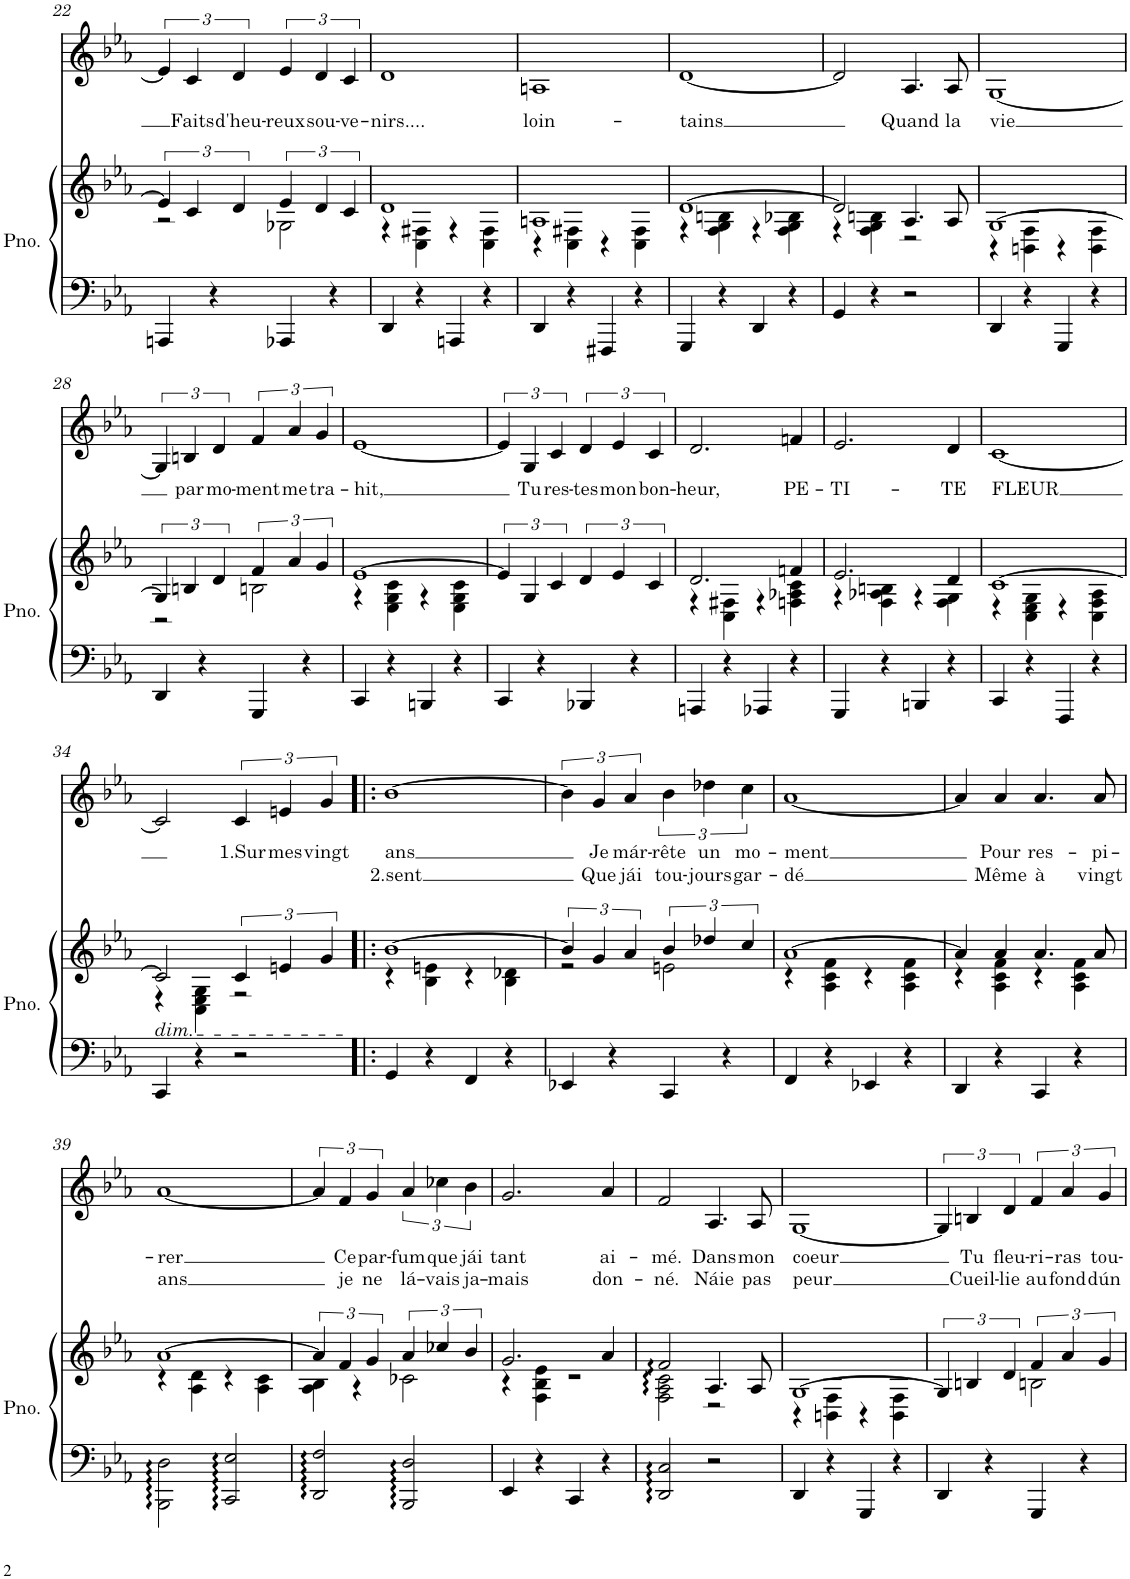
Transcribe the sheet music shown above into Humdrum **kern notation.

**kern	**kern	**kern	**text	**text
*part2	*part2	*part1	*part1	*part1
*staff3	*staff2	*staff1	*staff1	*staff1
*I"Piano	*	*I"Piano	*	*
*I'Pno.	*	*I'Pno	*	*
!!LO:PB:g=z
*clefF4	*clefG2	*clefG2	*	*
*k[b-e-a-]	*k[b-e-a-]	*k[b-e-a-]	*	*
*M4/4	*M4/4	*M4/4	*	*
*met(c)	*met(c)	*met(c)	*	*
=22	=22	=22	=22	=22
*	*^	*	*	*
4AAAn/	6e-/]	2r	6e-/]	.	.
!	!	!	!	!LO:LY:b	!
.	6c/	.	6c/	Faits	.
4r	.	.	.	.	.
!	!	!	!	!LO:LY:b	!
.	6d/	.	6d/	d'heu-	.
!	!	!	!	!LO:LY:b	!
4AAA-X/	6e-/	2G-X\	6e-/	-reux	.
!	!	!	!	!LO:LY:b	!
.	6d/	.	6d/	sou-	.
4r	.	.	.	.	.
!	!	!	!	!LO:LY:b	!
.	6c/	.	6c/	-ve-	.
=23	=23	=23	=23	=23	=23
!	!	!	!	!LO:LY:b	!
4DD/	1d	4r	1d	-nirs....	.
4r	.	4C\ 4F#X\	.	.	.
4AAAn/	.	4r	.	.	.
4r	.	4C\ 4F#\	.	.	.
=24	=24	=24	=24	=24	=24
!	!	!	!	!LO:LY:b	!
4DD/	1An	4r	1An	loin-	.
4r	.	4C\ 4F#X\	.	.	.
4FFF#X/	.	4r	.	.	.
4r	.	4C\ 4F#\	.	.	.
=25	=25	=25	=25	=25	=25
!	!	!	!	!LO:LY:b	!
4GGG/	[1d	4r	[1d	-tains	.
4r	.	4F\ 4G\ 4Bn\	.	.	.
4DD/	.	4r	.	.	.
4r	.	4F\ 4G\ 4B-X\	.	.	.
=26	=26	=26	=26	=26	=26
4GG/	2d/]	4r	2d/]	.	.
4r	.	4F\ 4G\ 4Bn\	.	.	.
!	!	!	!	!LO:LY:b	!
2r	4.A-/	2r	4.A-/	Quand	.
!	!	!	!	!LO:LY:b	!
.	8A-/	.	8A-/	la	.
=27	=27	=27	=27	=27	=27
!	!	!	!	!LO:LY:b	!
4DD/	[1G	4r	[1G	vie	.
4r	.	4BBn\ 4F\	.	.	.
4GGG/	.	4r	.	.	.
4r	.	4BB\ 4F\	.	.	.
!!LO:LB:g=z
=28	=28	=28	=28	=28	=28
4DD/	6G/]	2r	6G/]	.	.
!	!	!	!	!LO:LY:b	!
.	6Bn/	.	6Bn/	par	.
4r	.	.	.	.	.
!	!	!	!	!LO:LY:b	!
.	6d/	.	6d/	mo-	.
!	!	!	!	!LO:LY:b	!
4GGG/	6f/	2Bn\	6f/	-ment	.
!	!	!	!	!LO:LY:b	!
.	6a-/	.	6a-/	me	.
4r	.	.	.	.	.
!	!	!	!	!LO:LY:b	!
.	6g/	.	6g/	tra-	.
=29	=29	=29	=29	=29	=29
!	!	!	!	!LO:LY:b	!
4CC/	[1e-	4r	[1e-	-hit,	.
4r	.	4E-\ 4G\ 4c\	.	.	.
4BBBn/	.	4r	.	.	.
4r	.	4E-\ 4G\ 4c\	.	.	.
*	*v	*v	*	*	*
=30	=30	=30	=30	=30
4CC/	6e-/]	6e-/]	.	.
!	!	!	!LO:LY:b	!
.	6G/	6G/	Tu	.
4r	.	.	.	.
!	!	!	!LO:LY:b	!
.	6c/	6c/	res-	.
!	!	!	!LO:LY:b	!
4BBB-X/	6d/	6d/	-tes	.
!	!	!	!LO:LY:b	!
.	6e-/	6e-/	mon	.
4r	.	.	.	.
!	!	!	!LO:LY:b	!
.	6c/	6c/	bon-	.
=31	=31	=31	=31	=31
*	*^	*	*	*
!	!	!	!	!LO:LY:b	!
4AAAn/	2.d/	4r	2.d/	-heur,	.
4r	.	4C\ 4F#X\	.	.	.
4AAA-X/	.	4r	.	.	.
!	!	!	!	!LO:LY:b	!
4r	4fn/	4Fn\ 4A-X\ 4c\	4fn/	PE-	.
=32	=32	=32	=32	=32	=32
!	!	!	!	!LO:LY:b	!
4GGG/	2.e-/	4r	2.e-/	-TI-	.
4r	.	4F\ 4A-X\ 4Bn\	.	.	.
4BBBn/	.	4r	.	.	.
!	!	!	!	!LO:LY:b	!
4r	4d/	4F\ 4G\	4d/	-TE	.
=33	=33	=33	=33	=33	=33
!	!	!	!	!LO:LY:b	!
4CC/	[1c	4r	[1c	FLEUR	.
4r	.	4C\ 4E-\ 4G\	.	.	.
4FFF/	.	4r	.	.	.
4r	.	4C\ 4F\ 4A-\	.	.	.
!!LO:LB:g=z
=34	=34	=34	=34	=34	=34
!	!LO:TX:b:i:t=dim.	!	!	!	!
4CC/	2c/]	4r	2c/]	.	.
4r	.	4C\ 4E-\ 4G\	.	.	.
!	!	!	!	!LO:LY:b	!
2r	6c/	2r	6c/	1.Sur	.
!	!	!	!	!LO:LY:b	!
.	6en/	.	6en/	mes	.
!	!	!	!	!LO:LY:b	!
.	6g/	.	6g/	vingt	.
=35!|:	=35!|:	=35!|:	=35!|:	=35!|:	=35!|:
!	!	!	!	!LO:LY:b	!LO:LY:b
4GG/	[1b-	4r	[1b-	ans	2.sent
4r	.	4B-\ 4en\	.	.	.
4FF/	.	4r	.	.	.
4r	.	4B-\ 4d-X\	.	.	.
=36	=36	=36	=36	=36	=36
4EE-X/	6b-/]	2r	6b-\]	.	.
!	!	!	!	!LO:LY:b	!LO:LY:b
.	6g/	.	6g/	Je	Que
4r	.	.	.	.	.
!	!	!	!	!LO:LY:b	!LO:LY:b
.	6a-/	.	6a-/	már-	jái
!	!	!	!	!LO:LY:b	!LO:LY:b
4CC/	6b-/	2en\	6b-\	-rête	tou-
!	!	!	!	!LO:LY:b	!LO:LY:b
.	6dd-X/	.	6dd-X\	un	-jours
4r	.	.	.	.	.
!	!	!	!	!LO:LY:b	!LO:LY:b
.	6cc/	.	6cc\	mo-	gar-
=37	=37	=37	=37	=37	=37
!	!	!	!	!LO:LY:b	!LO:LY:b
4FF/	[1a-	4r	[1a-	-ment	dé
4r	.	4A-\ 4c\ 4f\	.	.	.
4EE-X/	.	4r	.	.	.
4r	.	4A-\ 4c\ 4f\	.	.	.
=38	=38	=38	=38	=38	=38
4DD/	4a-/]	4r	4a-/]	.	.
!	!	!	!	!LO:LY:b	!LO:LY:b
4r	4a-/	4A-\ 4c\ 4f\	4a-/	Pour	Même
!	!	!	!	!LO:LY:b	!LO:LY:b
4CC/	4.a-/	4r	4.a-/	res-	à
4r	.	4A-\ 4c\ 4f\	.	.	.
!	!	!	!	!LO:LY:b	!LO:LY:b
.	8a-/	.	8a-/	-pi-	vingt
!!LO:LB:g=z
=39	=39	=39	=39	=39	=39
!	!	!	!	!LO:LY:b	!LO:LY:b
2BBB-\ 2D\	[1a-	4r	[1a-	-rer	ans
.	.	4A-\ 4d\	.	.	.
2CC/ 2E-/	.	4r	.	.	.
.	.	4A-\ 4c\	.	.	.
=40	=40	=40	=40	=40	=40
2DD/ 2F/	6a-/]	4A-\ 4B-\	6a-/]	.	.
!	!	!	!	!LO:LY:b	!LO:LY:b
.	6f/	.	6f/	Ce	je
.	.	4r	.	.	.
!	!	!	!	!LO:LY:b	!LO:LY:b
.	6g/	.	6g/	par-	ne
!	!	!	!	!LO:LY:b	!LO:LY:b
2BBB-/ 2D/	6a-/	2c-X\	6a-/	-fum	lá-
!	!	!	!	!LO:LY:b	!LO:LY:b
.	6cc-X/	.	6cc-X\	que	-vais
!	!	!	!	!LO:LY:b	!LO:LY:b
.	6b-/	.	6b-\	jái	ja-
=41	=41	=41	=41	=41	=41
!	!	!	!	!LO:LY:b	!LO:LY:b
4EE-/	2.g/	4r	2.g/	tant	-mais
4r	.	4F\ 4B-\ 4e-\	.	.	.
4CC/	.	2r	.	.	.
!	!	!	!	!LO:LY:b	!LO:LY:b
4r	4a-/	.	4a-/	ai-	don-
=42	=42	=42	=42	=42	=42
!	!	!	!	!LO:LY:b	!LO:LY:b
2DD/: 2C/:	2f/	2F\ 2A-\ 2c\	2f/	-mé.	-né.
!	!	!	!	!LO:LY:b	!LO:LY:b
2r	4.A-/	2r	4.A-/	Dans	Náie
!	!	!	!	!LO:LY:b	!LO:LY:b
.	8A-/	.	8A-/	mon	pas
=43	=43	=43	=43	=43	=43
!	!	!	!	!LO:LY:b	!LO:LY:b
4DD/	[1G	4r	[1G	coeur	peur
4r	.	4BBn\ 4F\	.	.	.
4GGG/	.	4r	.	.	.
4r	.	4BB\ 4F\	.	.	.
=44	=44	=44	=44	=44	=44
4DD/	6G/]	2ryy	6G/]	.	.
!	!	!	!	!LO:LY:b	!LO:LY:b
.	6Bn/	.	6Bn/	Tu	Cueil-
4r	.	.	.	.	.
!	!	!	!	!LO:LY:b	!LO:LY:b
.	6d/	.	6d/	fleu-	-lie
!	!	!	!	!LO:LY:b	!LO:LY:b
4GGG/	6f/	2Bn\	6f/	-ri-	au
!	!	!	!	!LO:LY:b	!LO:LY:b
.	6a-/	.	6a-/	-ras	fond
4r	.	.	.	.	.
!	!	!	!	!LO:LY:b	!LO:LY:b
.	6g/	.	6g/	tou-	dún
*	*v	*v	*	*	*
=	=	=	=	=
*-	*-	*-	*-	*-
